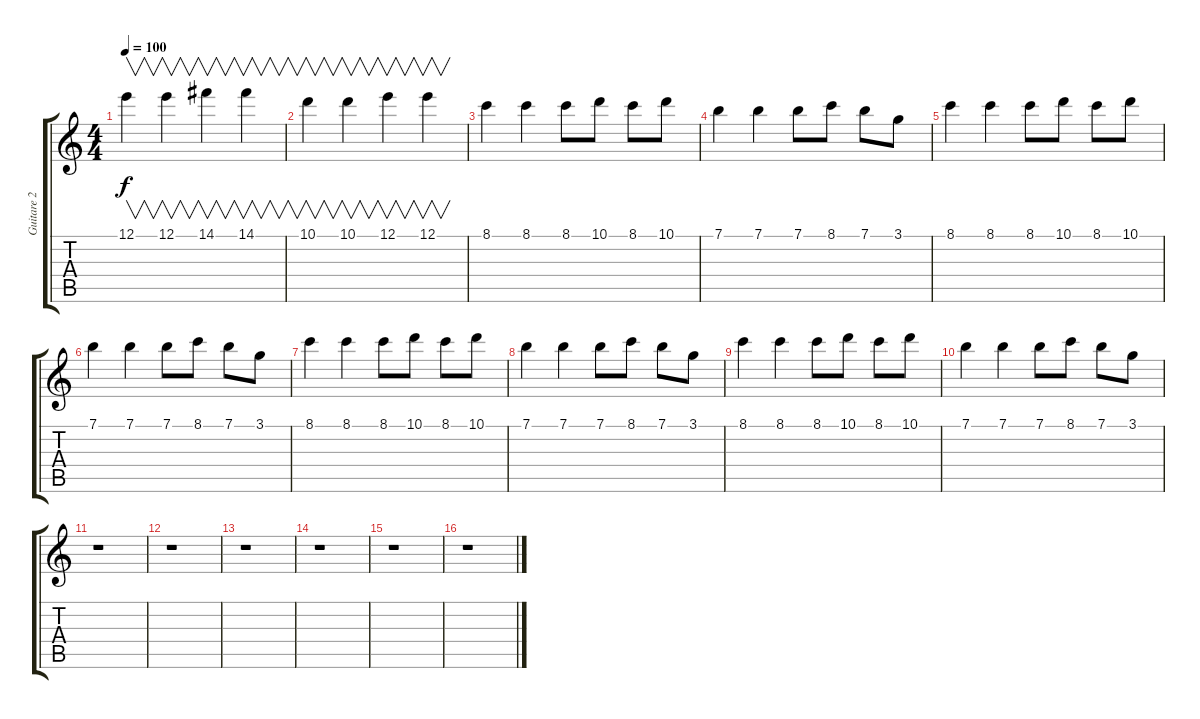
\track ("Guitare 2" "Guitare 2") {instrument electricguitarjazz}
\staff {score tabs}
\tuning (E4 B3 G3 D3 A2 E2) {hide}
\ts (4 4)
\tempo 100
\clef g2
\ks c
12.1.4{v dy f} 12.1.4{v} 14.1.4{v} 14.1.4{v} |
10.1.4{v} 10.1.4{v} 12.1.4{v} 12.1.4{v} |
8.1.4 8.1.4 8.1.8 10.1.8 8.1.8 10.1.8 |
7.1.4 7.1.4 7.1.8 8.1.8 7.1.8 3.1.8 |
8.1.4 8.1.4 8.1.8 10.1.8 8.1.8 10.1.8 |
7.1.4 7.1.4 7.1.8 8.1.8 7.1.8 3.1.8 |
8.1.4 8.1.4 8.1.8 10.1.8 8.1.8 10.1.8 |
7.1.4 7.1.4 7.1.8 8.1.8 7.1.8 3.1.8 |
8.1.4 8.1.4 8.1.8 10.1.8 8.1.8 10.1.8 |
7.1.4 7.1.4 7.1.8 8.1.8 7.1.8 3.1.8 |
r.1 |
r.1 |
r.1 |
r.1 |
r.1 |
r.1
